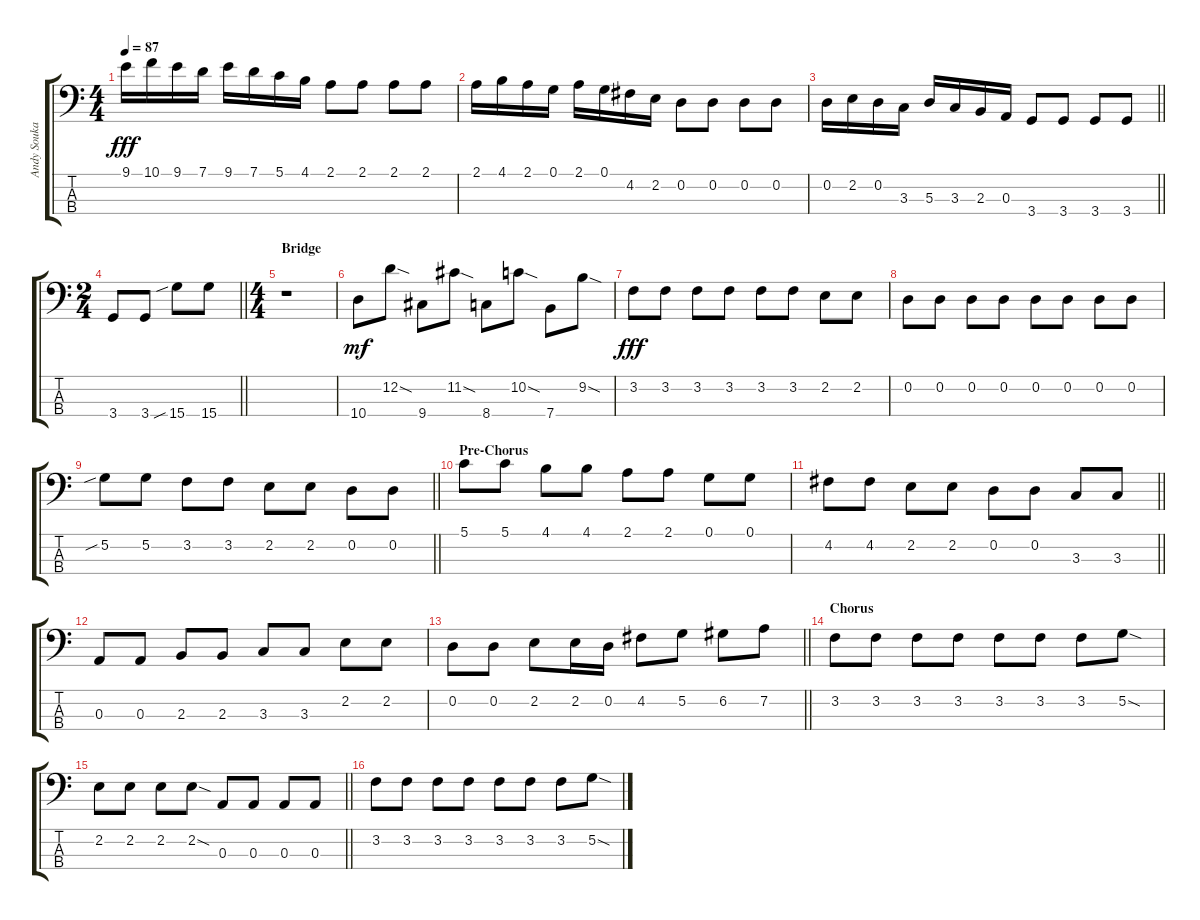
\track ("Andy Soukal" "Andy Souka") {instrument electricbassfinger}
\staff {score tabs}
\tuning (G2 D2 A1 E1) {hide}
\ts (4 4)
\tempo 87
\clef f4
\ks c
9.1.16{dy fff} 10.1.16 9.1.16 7.1.16 9.1.16 7.1.16 5.1.16 4.1.16 2.1.8 2.1.8 2.1.8 2.1.8 |
2.1.16 4.1.16 2.1.16 0.1.16 2.1.16 0.1.16 4.2.16 2.2.16 0.2.8 0.2.8 0.2.8 0.2.8 |
\barLineRight lightlight
0.2.16 2.2.16 0.2.16 3.3.16 5.3.16 3.3.16 2.3.16 0.3.16 3.4.8 3.4.8 3.4.8 3.4.8 |
\ts (2 4)
\barLineRight lightlight
3.4.8 3.4.8 15.4{sib}.8 15.4.8 |
\ts (4 4)
\section ("" "Bridge")
r.1 |
10.4.8{dy mf} 12.2{sod}.8 9.4.8 11.2{sod}.8 8.4.8 10.2{sod}.8 7.4.8 9.2{sod}.8 |
3.2.8{dy fff} 3.2.8 3.2.8 3.2.8 3.2.8 3.2.8 2.2.8 2.2.8 |
0.2.8 0.2.8 0.2.8 0.2.8 0.2.8 0.2.8 0.2.8 0.2.8 |
\barLineRight lightlight
5.2{sib}.8 5.2.8 3.2.8 3.2.8 2.2.8 2.2.8 0.2.8 0.2.8 |
\section ("" "Pre-Chorus")
5.1.8 5.1.8 4.1.8 4.1.8 2.1.8 2.1.8 0.1.8 0.1.8 |
\barLineRight lightlight
4.2.8 4.2.8 2.2.8 2.2.8 0.2.8 0.2.8 3.3.8 3.3.8 |
0.3.8 0.3.8 2.3.8 2.3.8 3.3.8 3.3.8 2.2.8 2.2.8 |
\barLineRight lightlight
0.2.8 0.2.8 2.2.8 2.2.16 0.2.16 4.2.8 5.2.8 6.2.8 7.2.8 |
\section ("" "Chorus")
3.2.8 3.2.8 3.2.8 3.2.8 3.2.8 3.2.8 3.2.8 5.2{sod}.8 |
\barLineRight lightlight
2.2.8 2.2.8 2.2.8 2.2{sod}.8 0.3.8 0.3.8 0.3.8 0.3.8 |
3.2.8 3.2.8 3.2.8 3.2.8 3.2.8 3.2.8 3.2.8 5.2{sod}.8
